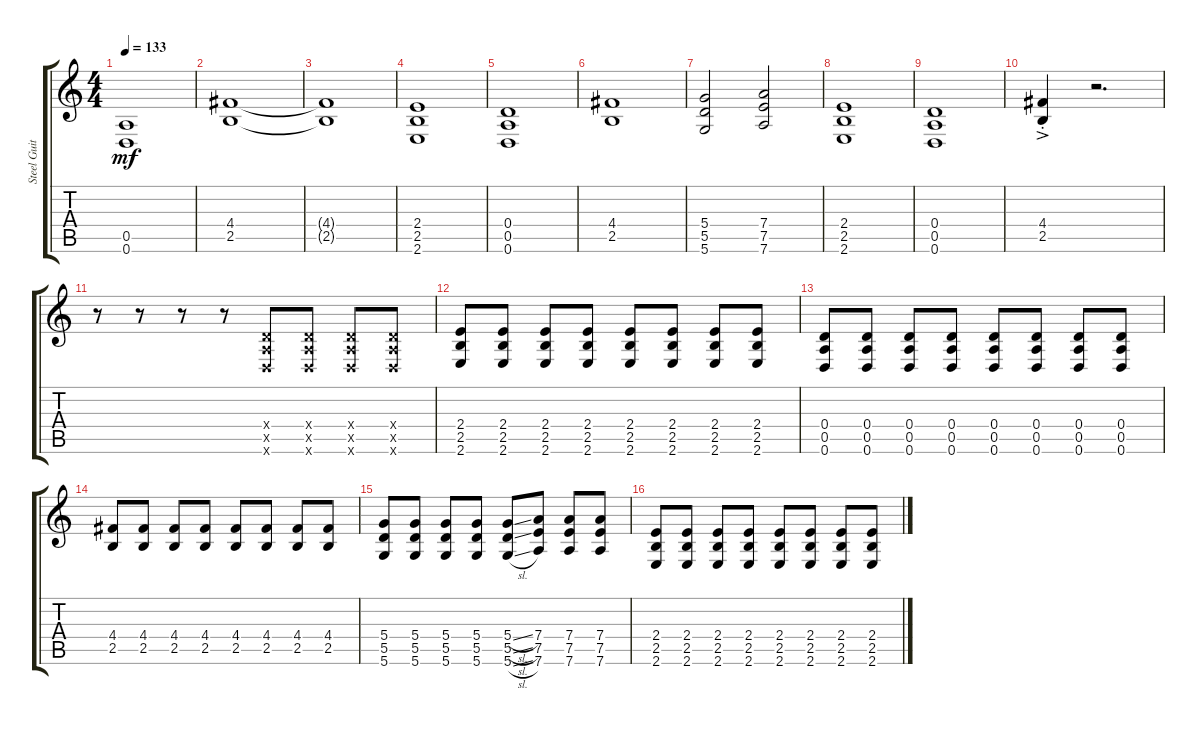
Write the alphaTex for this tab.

\track ("Steel Guitar" "Steel Guit") {instrument acousticguitarsteel}
\staff {score tabs}
\tuning (E4 B3 G3 D3 A2 D2) {hide}
\ts (4 4)
\tempo 133
\clef g2
\ks c
(0.5 0.6).1{dy mf} |
(4.4 2.5).1 |
(4.4{t} 2.5{t}).1 |
(2.4 2.5 2.6).1 |
(0.4 0.5 0.6).1 |
(4.4 2.5).1 |
(5.4 5.5 5.6).2 (7.4 7.5 7.6).2 |
(2.4 2.5 2.6).1 |
(0.4 0.5 0.6).1 |
(4.4{ac st} 2.5{ac st}).4 r.2{d} |
r.8 r.8 r.8 r.8 (0.4{x} 0.5{x} 0.6{x}).8 (0.4{x} 0.5{x} 0.6{x}).8 (0.4{x} 0.5{x} 0.6{x}).8 (0.4{x} 0.5{x} 0.6{x}).8 |
(2.4 2.5 2.6).8 (2.4 2.5 2.6).8 (2.4 2.5 2.6).8 (2.4 2.5 2.6).8 (2.4 2.5 2.6).8 (2.4 2.5 2.6).8 (2.4 2.5 2.6).8 (2.4 2.5 2.6).8 |
(0.4 0.5 0.6).8 (0.4 0.5 0.6).8 (0.4 0.5 0.6).8 (0.4 0.5 0.6).8 (0.4 0.5 0.6).8 (0.4 0.5 0.6).8 (0.4 0.5 0.6).8 (0.4 0.5 0.6).8 |
(4.4 2.5).8 (4.4 2.5).8 (4.4 2.5).8 (4.4 2.5).8 (4.4 2.5).8 (4.4 2.5).8 (4.4 2.5).8 (4.4 2.5).8 |
(5.4 5.5 5.6).8 (5.4 5.5 5.6).8 (5.4 5.5 5.6).8 (5.4 5.5 5.6).8 (5.4{sl} 5.5{sl} 5.6{sl}).8 (7.4 7.5 7.6).8 (7.4 7.5 7.6).8 (7.4 7.5 7.6).8 |
(2.4 2.5 2.6).8 (2.4 2.5 2.6).8 (2.4 2.5 2.6).8 (2.4 2.5 2.6).8 (2.4 2.5 2.6).8 (2.4 2.5 2.6).8 (2.4 2.5 2.6).8 (2.4 2.5 2.6).8
